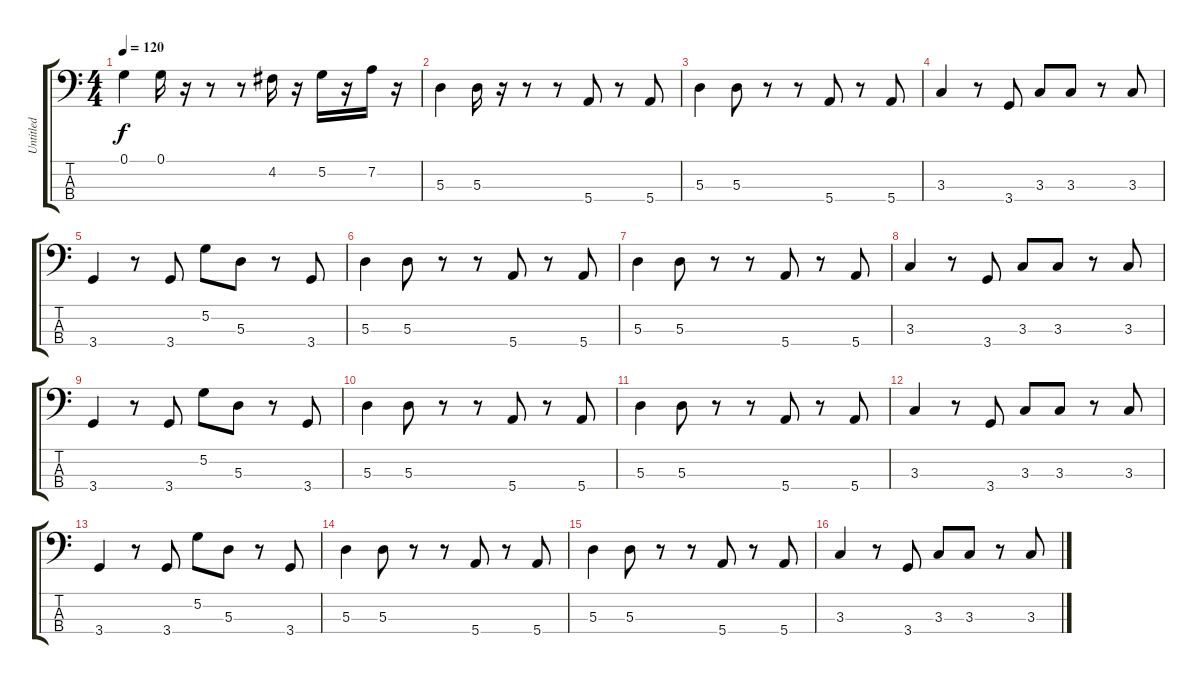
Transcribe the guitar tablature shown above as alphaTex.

\track ("Untitled" "Untitled") {instrument fretlessbass}
\staff {score tabs}
\tuning (G2 D2 A1 E1) {hide}
\ts (4 4)
\tempo 120
\clef f4
\ks c
0.1.4{dy f} 0.1.16 r.16 r.8 r.8 4.2.16 r.16 5.2.16 r.16 7.2.16 r.16 |
5.3.4 5.3.16 r.16 r.8 r.8 5.4.8 r.8 5.4.8 |
5.3.4 5.3.8 r.8 r.8 5.4.8 r.8 5.4.8 |
3.3.4 r.8 3.4.8 3.3.8 3.3.8 r.8 3.3.8 |
3.4.4 r.8 3.4.8 5.2.8 5.3.8 r.8 3.4.8 |
5.3.4 5.3.8 r.8 r.8 5.4.8 r.8 5.4.8 |
5.3.4 5.3.8 r.8 r.8 5.4.8 r.8 5.4.8 |
3.3.4 r.8 3.4.8 3.3.8 3.3.8 r.8 3.3.8 |
3.4.4 r.8 3.4.8 5.2.8 5.3.8 r.8 3.4.8 |
5.3.4 5.3.8 r.8 r.8 5.4.8 r.8 5.4.8 |
5.3.4 5.3.8 r.8 r.8 5.4.8 r.8 5.4.8 |
3.3.4 r.8 3.4.8 3.3.8 3.3.8 r.8 3.3.8 |
3.4.4 r.8 3.4.8 5.2.8 5.3.8 r.8 3.4.8 |
5.3.4 5.3.8 r.8 r.8 5.4.8 r.8 5.4.8 |
5.3.4 5.3.8 r.8 r.8 5.4.8 r.8 5.4.8 |
3.3.4 r.8 3.4.8 3.3.8 3.3.8 r.8 3.3.8
